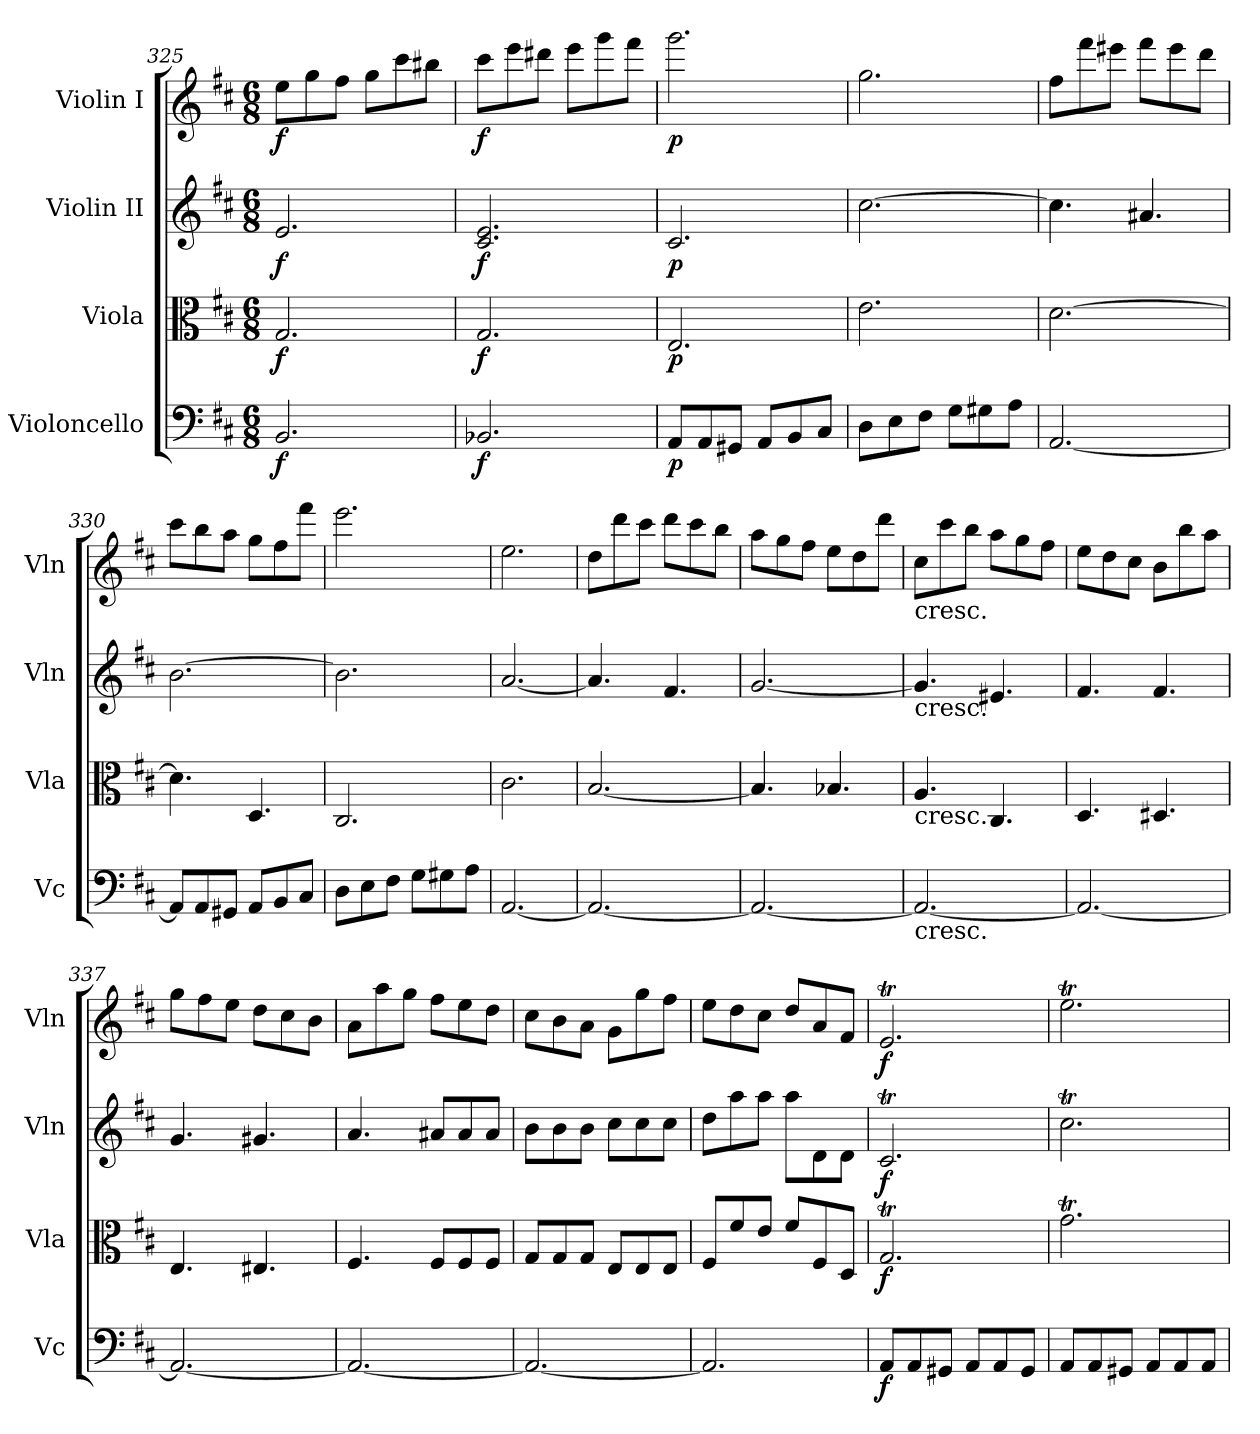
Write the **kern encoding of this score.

**kern	**dynam	**kern	**dynam	**kern	**dynam	**kern	**dynam
*part4	*part4	*part3	*part3	*part2	*part2	*part1	*part1
*staff4	*staff4	*staff3	*staff3	*staff2	*staff2	*staff1	*staff1
*I"Violoncello	*	*I"Viola	*	*I"Violin II	*	*I"Violin I	*
*I'Vc	*	*I'Vla	*	*I'Vln	*	*I'Vln	*
*clefF4	*	*clefC3	*	*clefG2	*	*clefG2	*
*k[f#c#]	*	*k[f#c#]	*	*k[f#c#]	*	*k[f#c#]	*
*M6/8	*	*M6/8	*	*M6/8	*	*M6/8	*
=325	=325	=325	=325	=325	=325	=325	=325
!	!LO:DY:b	!	!LO:DY:b	!	!LO:DY:b	!	!LO:DY:b
2.BB/	f	2.G/	f	2.e/	f	8ee\L	f
.	.	.	.	.	.	8gg\	.
.	.	.	.	.	.	8ff#\J	.
.	.	.	.	.	.	8gg\L	.
.	.	.	.	.	.	8ccc#\	.
.	.	.	.	.	.	8bb#X\J	.
=326	=326	=326	=326	=326	=326	=326	=326
!	!LO:DY:b	!	!LO:DY:b	!	!LO:DY:b	!	!LO:DY:b
2.BB-X/	f	2.G/	f	2.c#/ 2.e/	f	8ccc#\L	f
.	.	.	.	.	.	8eee\	.
.	.	.	.	.	.	8ddd#X\J	.
.	.	.	.	.	.	8eee\L	.
.	.	.	.	.	.	8ggg\	.
.	.	.	.	.	.	8fff#\J	.
=327	=327	=327	=327	=327	=327	=327	=327
!	!LO:DY:b	!	!LO:DY:b	!	!LO:DY:b	!	!LO:DY:b
8AA/L	p	2.E/	p	2.c#/	p	2.ggg\	p
8AA/	.	.	.	.	.	.	.
8GG#X/J	.	.	.	.	.	.	.
8AA/L	.	.	.	.	.	.	.
8BB/	.	.	.	.	.	.	.
8C#/J	.	.	.	.	.	.	.
=328	=328	=328	=328	=328	=328	=328	=328
8D\L	.	2.e\	.	[2.cc#\	.	2.gg\	.
8E\	.	.	.	.	.	.	.
8F#\J	.	.	.	.	.	.	.
8G\L	.	.	.	.	.	.	.
8G#X\	.	.	.	.	.	.	.
8A\J	.	.	.	.	.	.	.
!!LO:LB:g=z
=329	=329	=329	=329	=329	=329	=329	=329
[2.AA/	.	[2.d\	.	4.cc#\]	.	8ff#\L	.
.	.	.	.	.	.	8fff#\	.
.	.	.	.	.	.	8eee#X\J	.
.	.	.	.	4.a#X/	.	8fff#\L	.
.	.	.	.	.	.	8eee#\	.
.	.	.	.	.	.	8ddd\J	.
=330	=330	=330	=330	=330	=330	=330	=330
8AA/L]	.	4.d\]	.	[2.b\	.	8ccc#\L	.
8AA/	.	.	.	.	.	8bb\	.
8GG#X/J	.	.	.	.	.	8aa\J	.
8AA/L	.	4.D/	.	.	.	8gg\L	.
8BB/	.	.	.	.	.	8ff#\	.
8C#/J	.	.	.	.	.	8fff#\J	.
=331	=331	=331	=331	=331	=331	=331	=331
8D\L	.	2.C#/	.	2.b\]	.	2.eee\	.
8E\	.	.	.	.	.	.	.
8F#\J	.	.	.	.	.	.	.
8G\L	.	.	.	.	.	.	.
8G#X\	.	.	.	.	.	.	.
8A\J	.	.	.	.	.	.	.
=332	=332	=332	=332	=332	=332	=332	=332
[2.AA/	.	2.c#\	.	[2.a/	.	2.ee\	.
=333	=333	=333	=333	=333	=333	=333	=333
2.AA/_	.	[2.B/	.	4.a/]	.	8dd\L	.
.	.	.	.	.	.	8ddd\	.
.	.	.	.	.	.	8ccc#\J	.
.	.	.	.	4.f#/	.	8ddd\L	.
.	.	.	.	.	.	8ccc#\	.
.	.	.	.	.	.	8bb\J	.
!!LO:PB:g=z
=334	=334	=334	=334	=334	=334	=334	=334
2.AA/_	.	4.B/]	.	[2.g/	.	8aa\L	.
.	.	.	.	.	.	8gg\	.
.	.	.	.	.	.	8ff#\J	.
.	.	4.B-X/	.	.	.	8ee\L	.
.	.	.	.	.	.	8dd\	.
.	.	.	.	.	.	8ddd\J	.
=335	=335	=335	=335	=335	=335	=335	=335
!	!	!	!	!	!	!LO:TX:b:t=cresc.	!
!	!	!	!	!LO:TX:b:t=cresc.	!	!	!
!	!	!LO:TX:b:t=cresc.	!	!	!	!	!
!LO:TX:b:t=cresc.	!	!	!	!	!	!	!
2.AA/_	.	4.A/	.	4.g/]	.	8cc#\L	.
.	.	.	.	.	.	8ccc#\	.
.	.	.	.	.	.	8bb\J	.
.	.	4.C#/	.	4.e#X/	.	8aa\L	.
.	.	.	.	.	.	8gg\	.
.	.	.	.	.	.	8ff#\J	.
=336	=336	=336	=336	=336	=336	=336	=336
2.AA/_	.	4.D/	.	4.f#/	.	8ee\L	.
.	.	.	.	.	.	8dd\	.
.	.	.	.	.	.	8cc#\J	.
.	.	4.D#X/	.	4.f#/	.	8b\L	.
.	.	.	.	.	.	8bb\	.
.	.	.	.	.	.	8aa\J	.
=337	=337	=337	=337	=337	=337	=337	=337
2.AA/_	.	4.E/	.	4.g/	.	8gg\L	.
.	.	.	.	.	.	8ff#\	.
.	.	.	.	.	.	8ee\J	.
.	.	4.E#X/	.	4.g#X/	.	8dd\L	.
.	.	.	.	.	.	8cc#\	.
.	.	.	.	.	.	8b\J	.
=338	=338	=338	=338	=338	=338	=338	=338
2.AA/_	.	4.F#/	.	4.a/	.	8a\L	.
.	.	.	.	.	.	8aa\	.
.	.	.	.	.	.	8gg\J	.
.	.	8F#/L	.	8a#X/L	.	8ff#\L	.
.	.	8F#/	.	8a#/	.	8ee\	.
.	.	8F#/J	.	8a#/J	.	8dd\J	.
!!LO:PB:g=z
=339	=339	=339	=339	=339	=339	=339	=339
2.AA/_	.	8G/L	.	8b\L	.	8cc#\L	.
.	.	8G/	.	8b\	.	8b\	.
.	.	8G/J	.	8b\J	.	8a\J	.
.	.	8E/L	.	8cc#\L	.	8g\L	.
.	.	8E/	.	8cc#\	.	8gg\	.
.	.	8E/J	.	8cc#\J	.	8ff#\J	.
=340	=340	=340	=340	=340	=340	=340	=340
2.AA/]	.	8F#/L	.	8dd\L	.	8ee\L	.
.	.	8f#/	.	8aa\	.	8dd\	.
.	.	8e/J	.	8aa\J	.	8cc#\J	.
.	.	8f#/L	.	8aa\L	.	8dd/L	.
.	.	8F#/	.	8d\	.	8a/	.
.	.	8D/J	.	8d\J	.	8f#/J	.
=341	=341	=341	=341	=341	=341	=341	=341
!	!LO:DY:b	!	!LO:DY:b	!	!LO:DY:b	!	!LO:DY:b
8AA/L	f	2.GT/	f	2.c#t/	f	2.eT/	f
8AA/	.	.	.	.	.	.	.
8GG#X/J	.	.	.	.	.	.	.
8AA/L	.	.	.	.	.	.	.
8AA/	.	.	.	.	.	.	.
8GG#/J	.	.	.	.	.	.	.
=342	=342	=342	=342	=342	=342	=342	=342
8AA/L	.	2.gT\	.	2.cc#t\	.	2.eeT\	.
8AA/	.	.	.	.	.	.	.
8GG#X/J	.	.	.	.	.	.	.
8AA/L	.	.	.	.	.	.	.
8AA/	.	.	.	.	.	.	.
8AA/J	.	.	.	.	.	.	.
=	=	=	=	=	=	=	=
*-	*-	*-	*-	*-	*-	*-	*-
